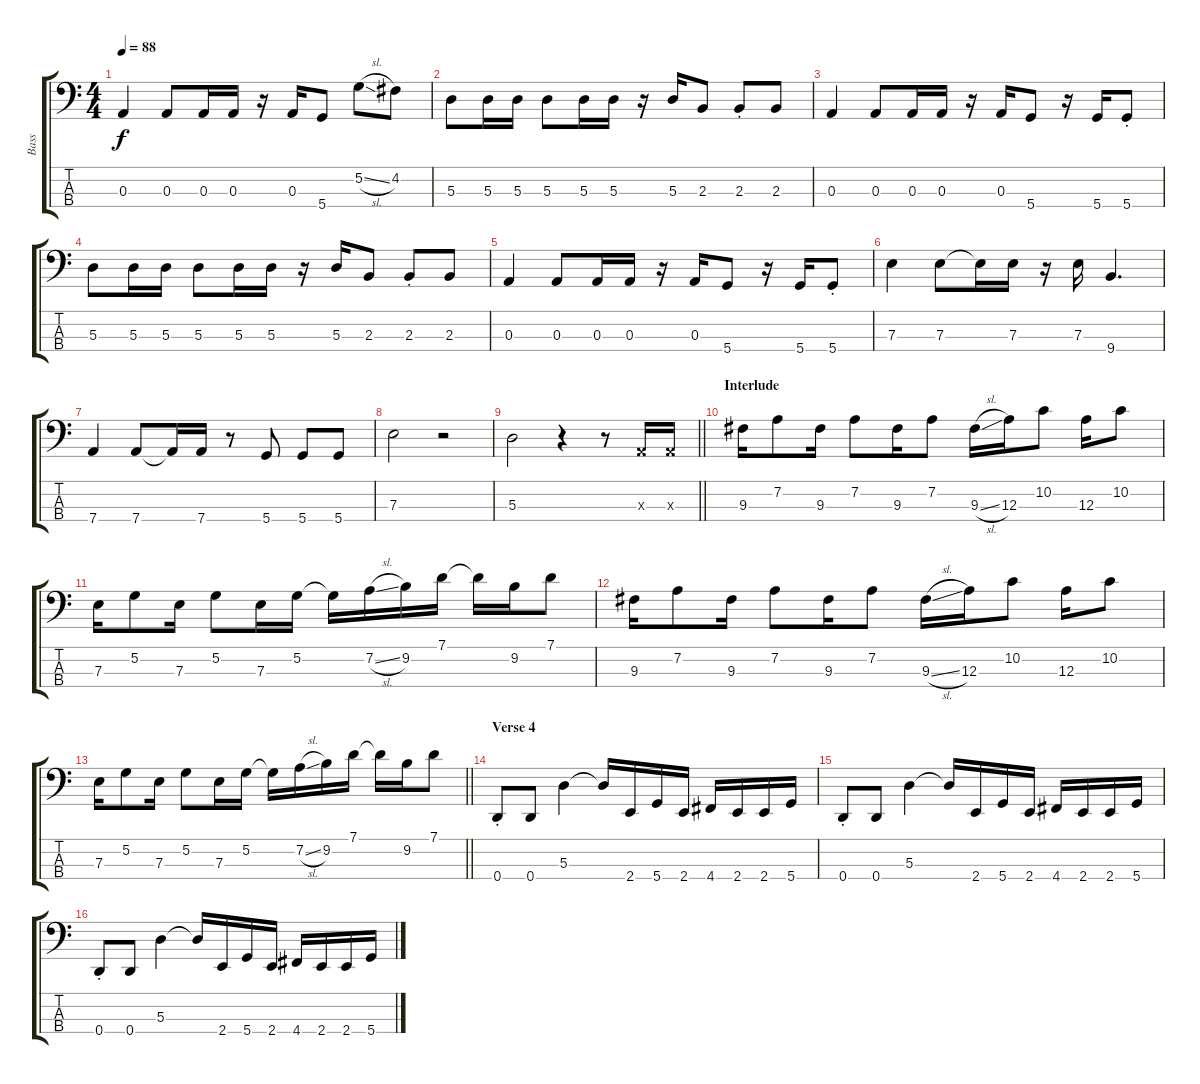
\track ("Bass" "Bass") {instrument electricbassfinger}
\staff {score tabs}
\tuning (G2 D2 A1 D1) {hide}
\ts (4 4)
\tempo 88
\clef f4
\ks c
0.3.4{dy f} 0.3.8 0.3.16 0.3.16 r.16 0.3.16 5.4.8 5.2{sl}.8 4.2.8 |
5.3.8 5.3.16 5.3.16 5.3.8 5.3.16 5.3.16 r.16 5.3.16 2.3.8 2.3{st}.8 2.3.8 |
0.3.4 0.3.8 0.3.16 0.3.16 r.16 0.3.16 5.4.8 r.16 5.4.16 5.4{st}.8 |
5.3.8 5.3.16 5.3.16 5.3.8 5.3.16 5.3.16 r.16 5.3.16 2.3.8 2.3{st}.8 2.3.8 |
0.3.4 0.3.8 0.3.16 0.3.16 r.16 0.3.16 5.4.8 r.16 5.4.16 5.4{st}.8 |
7.3.4 7.3.8 7.3{t}.16 7.3.16 r.16 7.3.16 9.4.4{d} |
7.4.4 7.4.8 7.4{t}.16 7.4.16 r.8 5.4.8 5.4.8 5.4.8 |
7.3.2 r.2 |
\barLineRight lightlight
5.3.2 r.4 r.8 0.3{x}.16 0.3{x}.16 |
\section ("" "Interlude")
9.3.16 7.2.8 9.3.16 7.2.8 9.3.16 7.2.8 9.3{sl}.16 12.3.16 10.2.8 12.3.16 10.2.8 |
7.3.16 5.2.8 7.3.16 5.2.8 7.3.16 5.2.16 5.2{t}.16 7.2{sl}.16 9.2.16 7.1.16 7.1{t}.16 9.2.16 7.1.8 |
9.3.16 7.2.8 9.3.16 7.2.8 9.3.16 7.2.8 9.3{sl}.16 12.3.16 10.2.8 12.3.16 10.2.8 |
\barLineRight lightlight
7.3.16 5.2.8 7.3.16 5.2.8 7.3.16 5.2.16 5.2{t}.16 7.2{sl}.16 9.2.16 7.1.16 7.1{t}.16 9.2.16 7.1.8 |
\section ("" "Verse 4")
0.4{st}.8 0.4.8 5.3.4 5.3{t}.16 2.4.16 5.4.16 2.4.16 4.4.16 2.4.16 2.4.16 5.4.16 |
0.4{st}.8 0.4.8 5.3.4 5.3{t}.16 2.4.16 5.4.16 2.4.16 4.4.16 2.4.16 2.4.16 5.4.16 |
0.4{st}.8 0.4.8 5.3.4 5.3{t}.16 2.4.16 5.4.16 2.4.16 4.4.16 2.4.16 2.4.16 5.4.16
